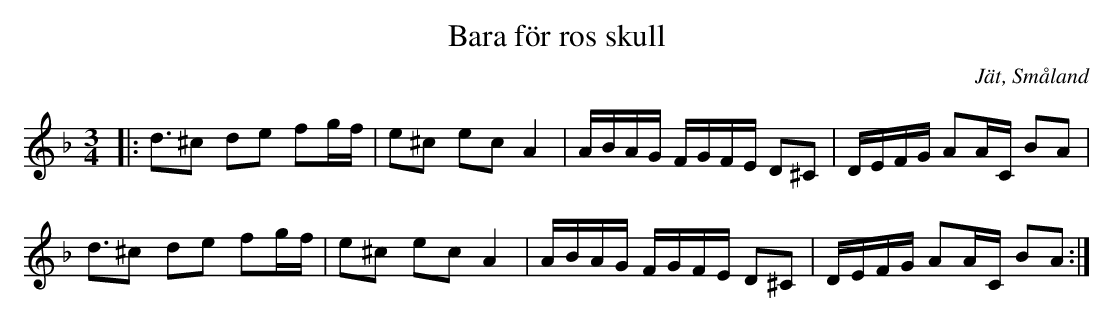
X:1
T:Bara för ros skull
O:Jät, Småland
M:3/4
L:1/16
K:Dm
|: d3^c2 d2e2 f2gf | e2^c2 e2c2 A4 | ABAG FGFE D2^C2 | DEFG A2AC B2A2 |
   d3^c2 d2e2 f2gf | e2^c2 e2c2 A4 | ABAG FGFE D2^C2 | DEFG A2AC B2A2  :|
